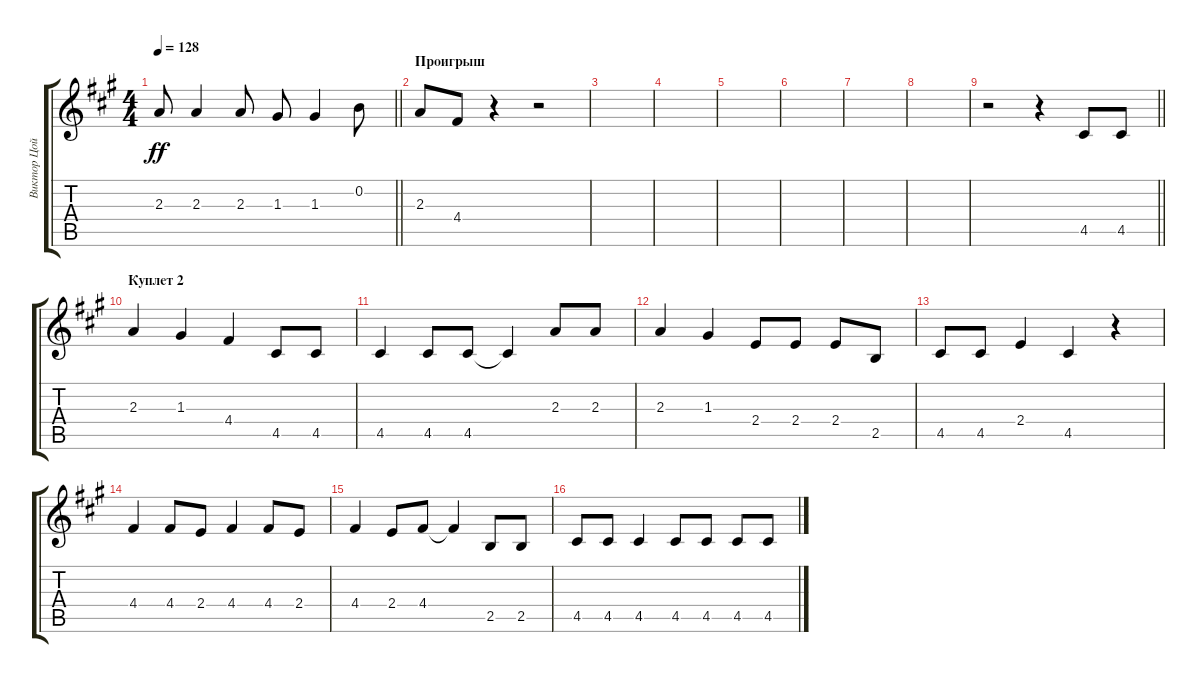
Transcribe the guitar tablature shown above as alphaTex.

\track ("Виктор Цой (Вокал)" "Виктор Цой") {instrument overdrivenguitar}
\staff {score tabs}
\tuning (E4 B3 G3 D3 A2 E2) {hide}
\ts (4 4)
\tempo 128
\clef g2
\barLineRight lightlight
\ks f#minor
2.3.8{dy ff} 2.3.4 2.3.8 1.3.8 1.3.4 0.2.8 |
\section ("" "Проигрыш")
2.3.8 4.4.8 r.4 r.2 |
|
|
|
|
|
|
\barLineRight lightlight
r.2 r.4 4.5.8 4.5.8 |
\section ("" "Куплет 2")
2.3.4 1.3.4 4.4.4 4.5.8 4.5.8 |
4.5.4 4.5.8 4.5.8 4.5{t}.4 2.3.8 2.3.8 |
2.3.4 1.3.4 2.4.8 2.4.8 2.4.8 2.5.8 |
4.5.8 4.5.8 2.4.4 4.5.4 r.4 |
4.4.4 4.4.8 2.4.8 4.4.4 4.4.8 2.4.8 |
4.4.4 2.4.8 4.4.8 4.4{t}.4 2.5.8 2.5.8 |
4.5.8 4.5.8 4.5.4 4.5.8 4.5.8 4.5.8 4.5.8
